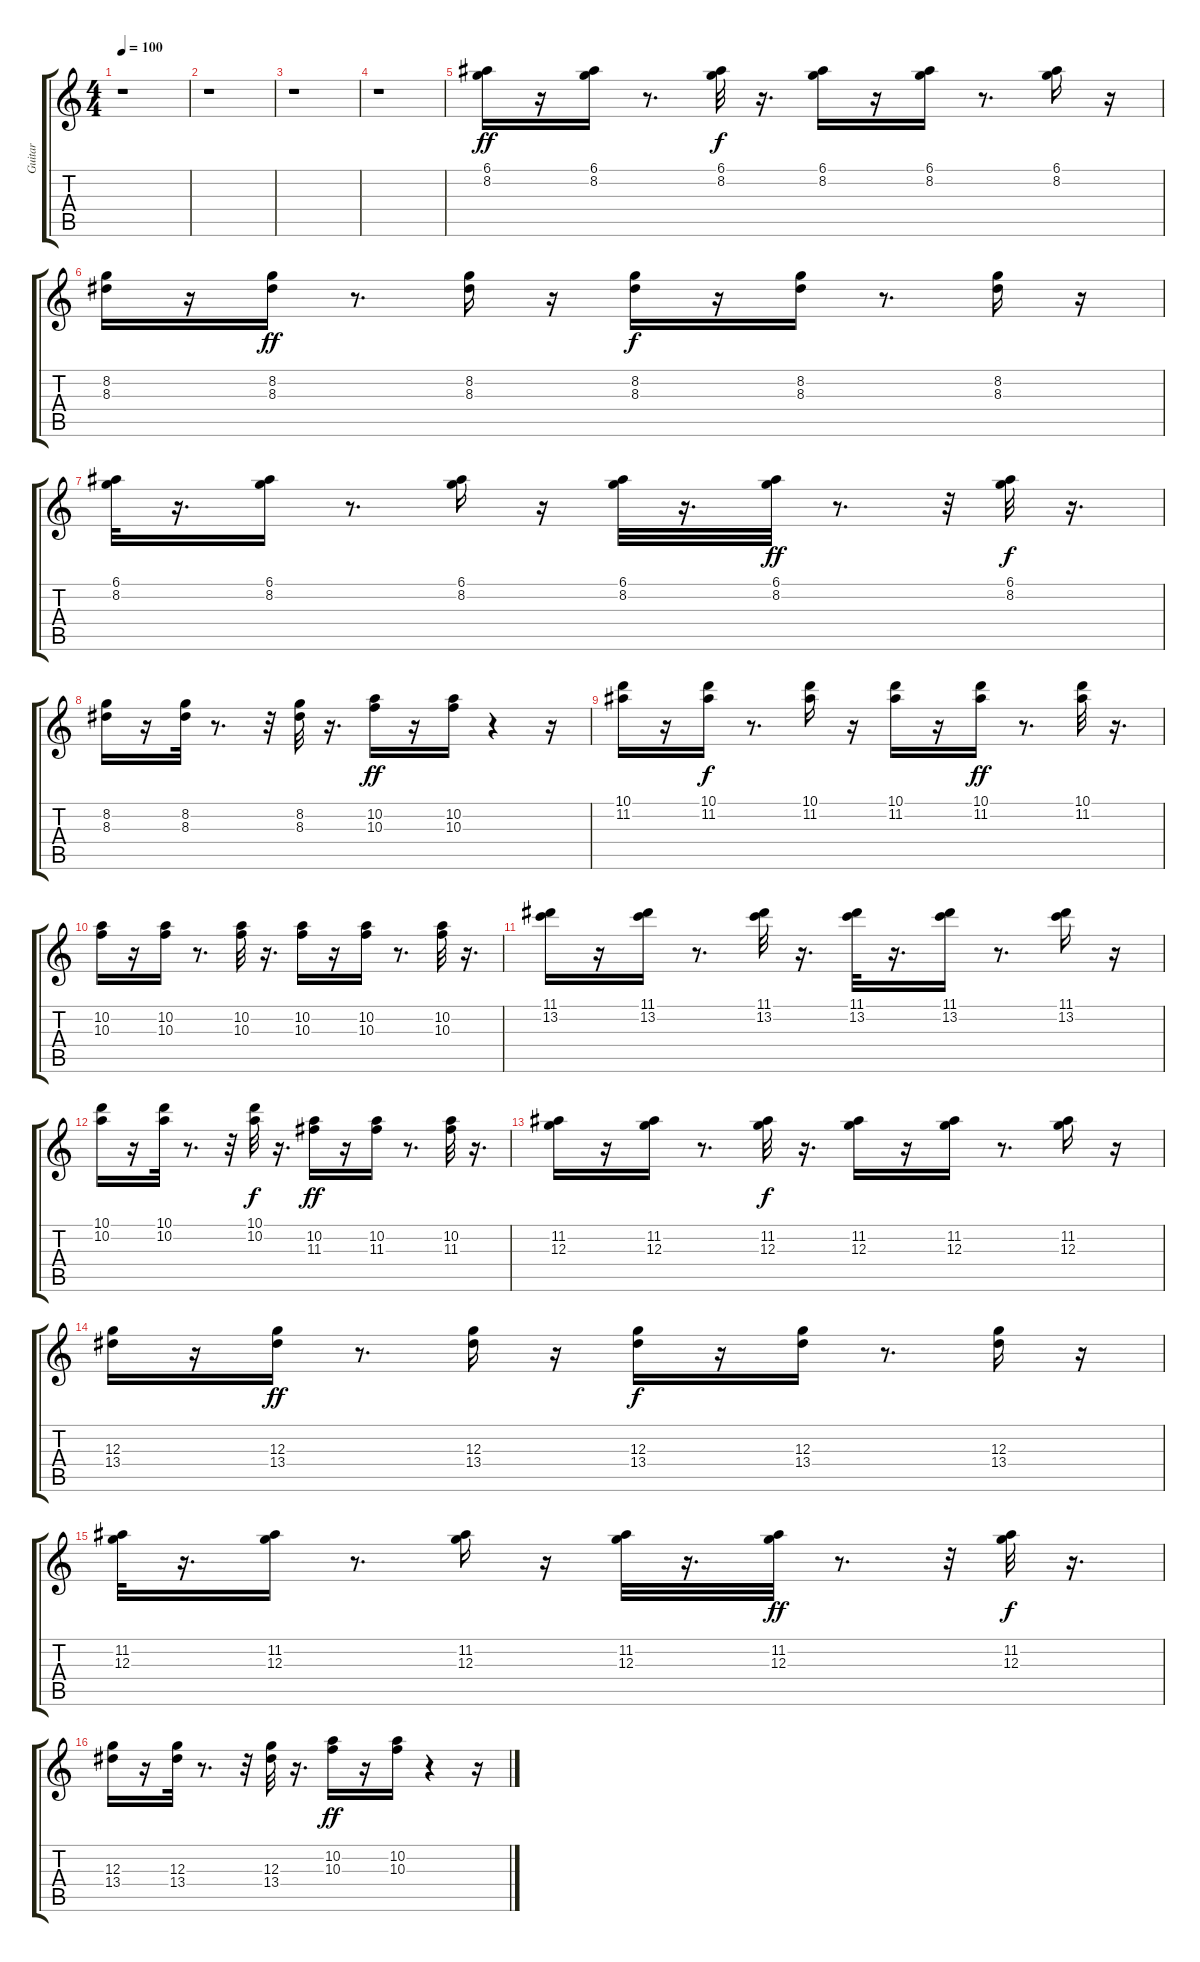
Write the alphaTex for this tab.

\track ("Guitar" "Guitar") {instrument electricguitarclean}
\staff {score tabs}
\tuning (E4 B3 G3 D3 A2 E2) {hide}
\ts (4 4)
\tempo 100
\clef g2
\ks c
r.1{dy ff} |
r.1 |
r.1 |
r.1 |
(6.1 8.2).16 r.16 (6.1 8.2).16 r.8{d} (6.1 8.2).32{dy f} r.16{d} (6.1 8.2).16 r.16 (6.1 8.2).16 r.8{d} (6.1 8.2).16 r.16 |
(8.2 8.3).16 r.16 (8.2 8.3).16{dy ff} r.8{d} (8.2 8.3).16 r.16 (8.2 8.3).16{dy f} r.16 (8.2 8.3).16 r.8{d} (8.2 8.3).16 r.16 |
(6.1 8.2).32 r.16{d} (6.1 8.2).16 r.8{d} (6.1 8.2).16 r.16 (6.1 8.2).32 r.16{d} (6.1 8.2).32{dy ff} r.8{d} r.32 (6.1 8.2).32{dy f} r.16{d} |
(8.2 8.3).16 r.16 (8.2 8.3).32 r.8{d} r.32 (8.2 8.3).32 r.16{d} (10.2 10.3).16{dy ff} r.16 (10.2 10.3).16 r.4 r.16 |
(10.1 11.2).16 r.16 (10.1 11.2).16{dy f} r.8{d} (10.1 11.2).16 r.16 (10.1 11.2).16 r.16 (10.1 11.2).16{dy ff} r.8{d} (10.1 11.2).32 r.16{d} |
(10.2 10.3).16 r.16 (10.2 10.3).16 r.8{d} (10.2 10.3).32 r.16{d} (10.2 10.3).16 r.16 (10.2 10.3).16 r.8{d} (10.2 10.3).32 r.16{d} |
(11.1 13.2).16 r.16 (11.1 13.2).16 r.8{d} (11.1 13.2).32 r.16{d} (11.1 13.2).32 r.16{d} (11.1 13.2).16 r.8{d} (11.1 13.2).16 r.16 |
(10.1 10.2).16 r.16 (10.1 10.2).32 r.8{d} r.32 (10.1 10.2).32{dy f} r.16{d} (10.2 11.3).16{dy ff} r.16 (10.2 11.3).16 r.8{d} (10.2 11.3).32 r.16{d} |
(11.2 12.3).16 r.16 (11.2 12.3).16 r.8{d} (11.2 12.3).32{dy f} r.16{d} (11.2 12.3).16 r.16 (11.2 12.3).16 r.8{d} (11.2 12.3).16 r.16 |
(12.3 13.4).16 r.16 (12.3 13.4).16{dy ff} r.8{d} (12.3 13.4).16 r.16 (12.3 13.4).16{dy f} r.16 (12.3 13.4).16 r.8{d} (12.3 13.4).16 r.16 |
(11.2 12.3).32 r.16{d} (11.2 12.3).16 r.8{d} (11.2 12.3).16 r.16 (11.2 12.3).32 r.16{d} (11.2 12.3).32{dy ff} r.8{d} r.32 (11.2 12.3).32{dy f} r.16{d} |
(12.3 13.4).16 r.16 (12.3 13.4).32 r.8{d} r.32 (12.3 13.4).32 r.16{d} (10.2 10.3).16{dy ff} r.16 (10.2 10.3).16 r.4 r.16
